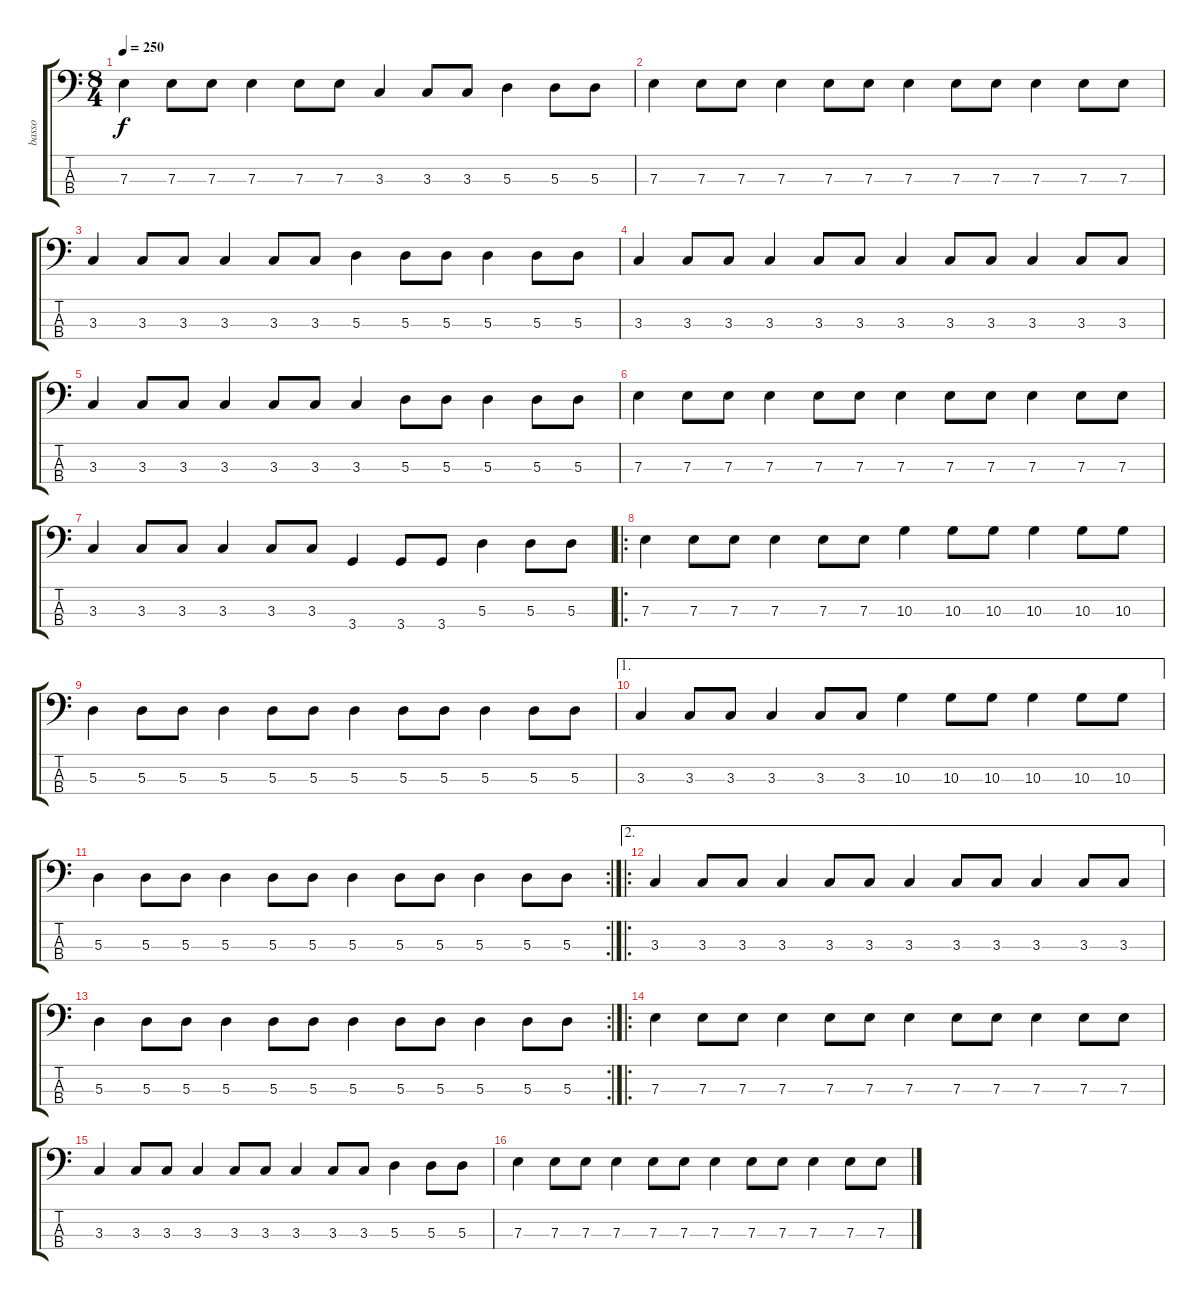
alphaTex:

\track ("basso" "basso") {instrument electricbassfinger}
\staff {score tabs}
\tuning (G2 D2 A1 E1) {hide}
\ts (8 4)
\tempo 250
\clef f4
\ks c
7.3.4{dy f} 7.3.8 7.3.8 7.3.4 7.3.8 7.3.8 3.3.4 3.3.8 3.3.8 5.3.4 5.3.8 5.3.8 |
7.3.4 7.3.8 7.3.8 7.3.4 7.3.8 7.3.8 7.3.4 7.3.8 7.3.8 7.3.4 7.3.8 7.3.8 |
3.3.4 3.3.8 3.3.8 3.3.4 3.3.8 3.3.8 5.3.4 5.3.8 5.3.8 5.3.4 5.3.8 5.3.8 |
3.3.4 3.3.8 3.3.8 3.3.4 3.3.8 3.3.8 3.3.4 3.3.8 3.3.8 3.3.4 3.3.8 3.3.8 |
3.3.4 3.3.8 3.3.8 3.3.4 3.3.8 3.3.8 3.3.4 5.3.8 5.3.8 5.3.4 5.3.8 5.3.8 |
7.3.4 7.3.8 7.3.8 7.3.4 7.3.8 7.3.8 7.3.4 7.3.8 7.3.8 7.3.4 7.3.8 7.3.8 |
3.3.4 3.3.8 3.3.8 3.3.4 3.3.8 3.3.8 3.4.4 3.4.8 3.4.8 5.3.4 5.3.8 5.3.8 |
\ro
7.3.4 7.3.8 7.3.8 7.3.4 7.3.8 7.3.8 10.3.4 10.3.8 10.3.8 10.3.4 10.3.8 10.3.8 |
5.3.4 5.3.8 5.3.8 5.3.4 5.3.8 5.3.8 5.3.4 5.3.8 5.3.8 5.3.4 5.3.8 5.3.8 |
\ae 1
3.3.4 3.3.8 3.3.8 3.3.4 3.3.8 3.3.8 10.3.4 10.3.8 10.3.8 10.3.4 10.3.8 10.3.8 |
\rc 2
5.3.4 5.3.8 5.3.8 5.3.4 5.3.8 5.3.8 5.3.4 5.3.8 5.3.8 5.3.4 5.3.8 5.3.8 |
\ae 2
\ro
3.3.4 3.3.8 3.3.8 3.3.4 3.3.8 3.3.8 3.3.4 3.3.8 3.3.8 3.3.4 3.3.8 3.3.8 |
\rc 2
5.3.4 5.3.8 5.3.8 5.3.4 5.3.8 5.3.8 5.3.4 5.3.8 5.3.8 5.3.4 5.3.8 5.3.8 |
\ro
7.3.4 7.3.8 7.3.8 7.3.4 7.3.8 7.3.8 7.3.4 7.3.8 7.3.8 7.3.4 7.3.8 7.3.8 |
3.3.4 3.3.8 3.3.8 3.3.4 3.3.8 3.3.8 3.3.4 3.3.8 3.3.8 5.3.4 5.3.8 5.3.8 |
7.3.4 7.3.8 7.3.8 7.3.4 7.3.8 7.3.8 7.3.4 7.3.8 7.3.8 7.3.4 7.3.8 7.3.8
